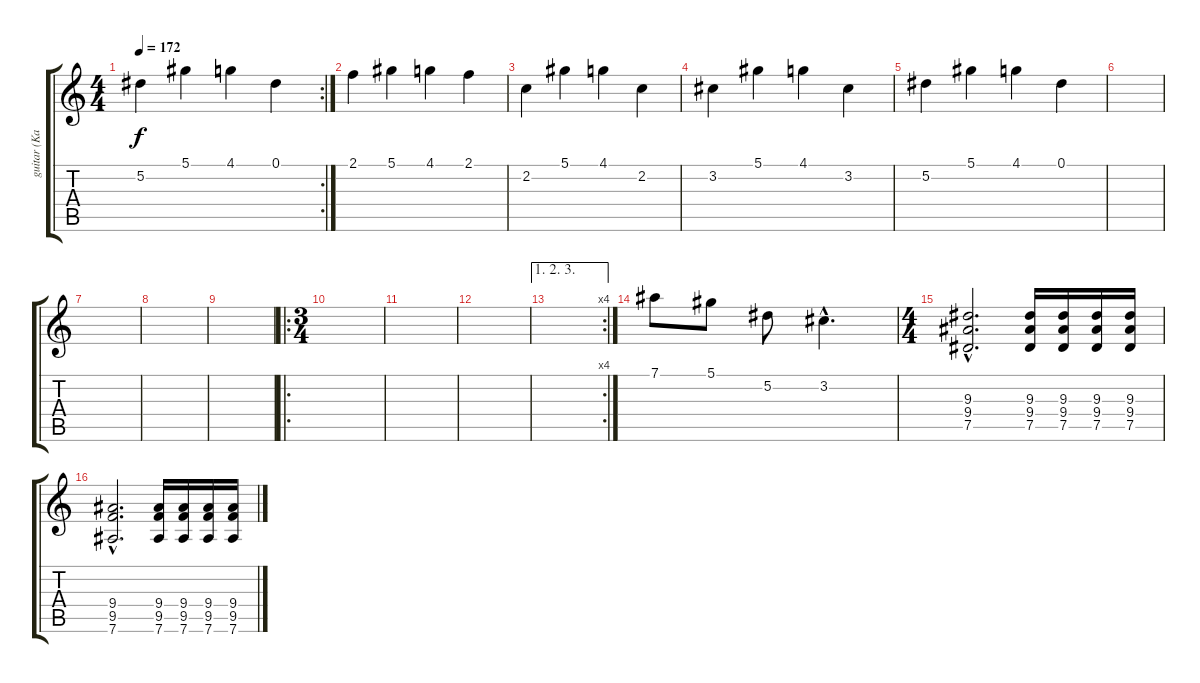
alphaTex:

\track ("guitar (Kano)" "guitar (Ka") {instrument distortionguitar}
\staff {score tabs}
\tuning (Eb4 Bb3 Gb3 Db3 Ab2 Eb2) {hide}
\rc 2
\ts (4 4)
\tempo 172
\clef g2
\ks c
5.2.4{dy f} 5.1.4 4.1.4 0.1.4 |
2.1.4 5.1.4 4.1.4 2.1.4 |
2.2.4 5.1.4 4.1.4 2.2.4 |
3.2.4 5.1.4 4.1.4 3.2.4 |
5.2.4 5.1.4 4.1.4 0.1.4 |
|
|
|
|
\ro
\ts (3 4)
|
|
|
\ae (1 2 3)
\rc 4
|
7.1.8 5.1.8 5.2.8 3.2{hac}.4{d} |
\ts (4 4)
(9.3{hac} 9.4{hac} 7.5{hac}).2{d} (9.3 9.4 7.5).16 (9.3 9.4 7.5).16 (9.3 9.4 7.5).16 (9.3 9.4 7.5).16 |
(9.4{hac} 9.5{hac} 7.6{hac}).2{d} (9.4 9.5 7.6).16 (9.4 9.5 7.6).16 (9.4 9.5 7.6).16 (9.4 9.5 7.6).16
